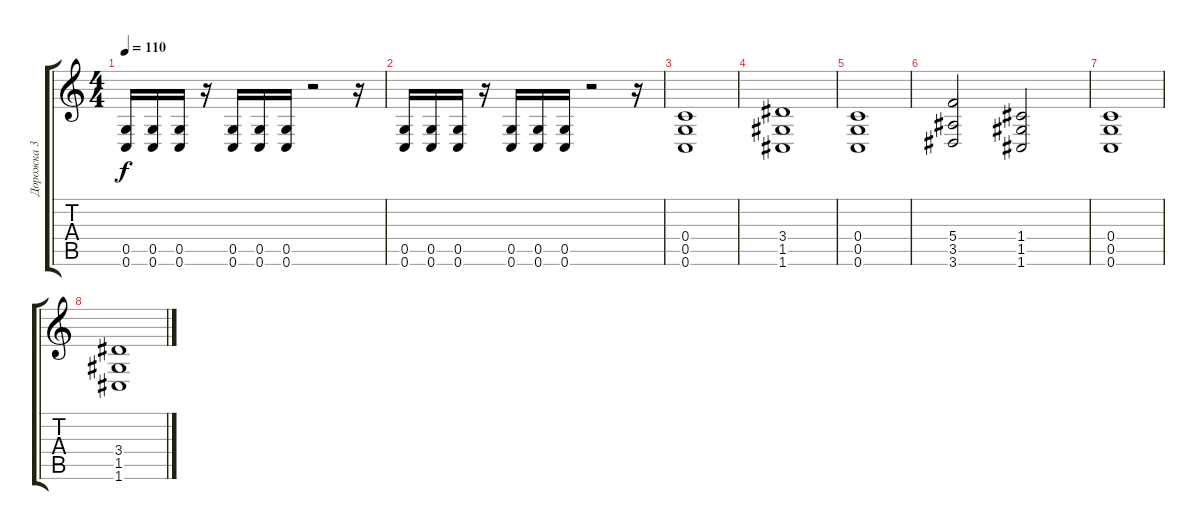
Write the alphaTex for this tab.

\track ("Дорожка 3" "Дорожка 3") {instrument distortionguitar}
\staff {score tabs}
\tuning (D4 A3 F3 C3 G2 C2) {hide}
\ts (4 4)
\tempo 110
\clef g2
\ks c
(0.5 0.6).16{dy f} (0.5 0.6).16 (0.5 0.6).16 r.16 (0.5 0.6).16 (0.5 0.6).16 (0.5 0.6).16 r.2 r.16 |
(0.5 0.6).16 (0.5 0.6).16 (0.5 0.6).16 r.16 (0.5 0.6).16 (0.5 0.6).16 (0.5 0.6).16 r.2 r.16 |
(0.4 0.5 0.6).1 |
(3.4 1.5 1.6).1 |
(0.4 0.5 0.6).1 |
(5.4 3.5 3.6).2 (1.4 1.5 1.6).2 |
(0.4 0.5 0.6).1 |
(3.4 1.5 1.6).1
